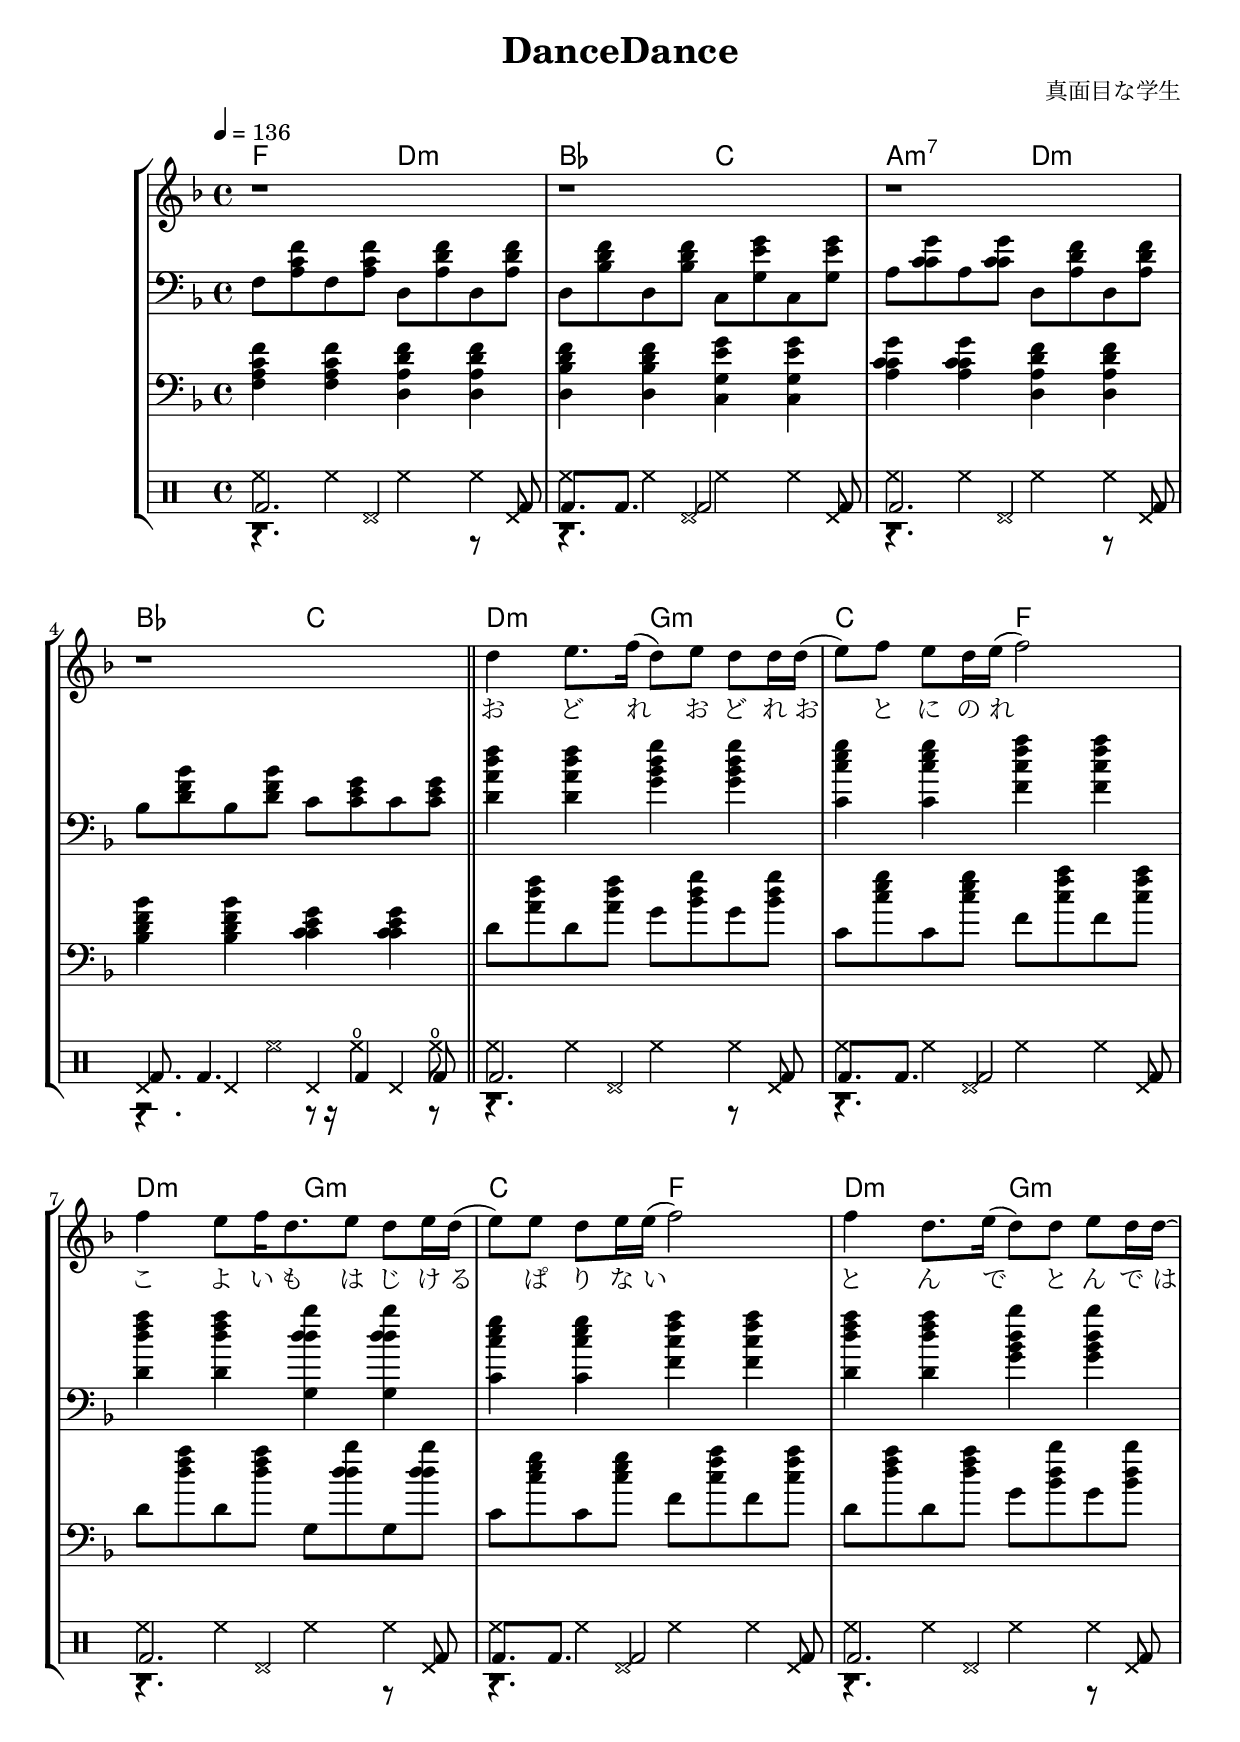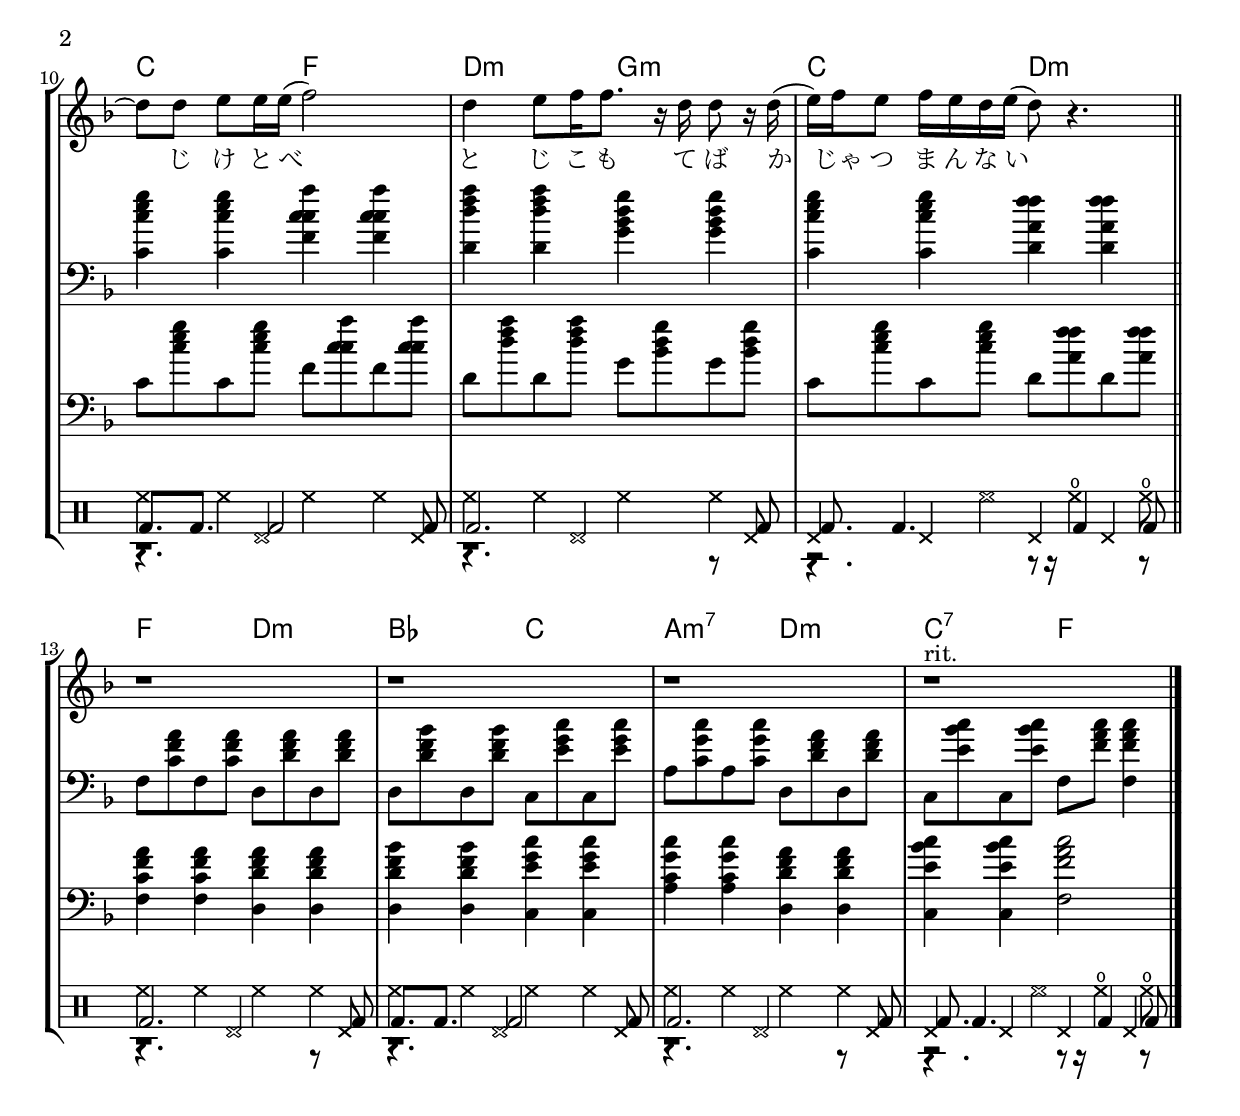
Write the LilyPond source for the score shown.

\version "2.12.1"

\header {
	title = \markup {DanceDance}
	composer = \markup \center-column {真面目な学生}
}

harmony = \chordmode {
	f2 d:m bes c a:min7 d:m bes c 

	d:m g:m c f d:m g:m c f d:m g:m c f d:m g:m c d:m 

	f d:m bes c a:min7 d:m c:7 f 
}

melody = {
	\key f \major
	\tempo 4 = 136
	r1 | r1 | r1 | r1   
	\set Staff.midiInstrument = #"fss0.39"
	 d''4  e''8.  f''16  (d''8)  e''8  d''8  d''16  d''16 
	(e''8)  f''8  e''8  d''16  e''16  (f''2) 
	f''4  e''8  f''16  d''8.  e''8  d''8  e''16  d''16 
	(e''8)  e''8  d''8  e''16  e''16  (f''2) 
	f''4  d''8.  e''16  (d''8)  d''8  e''8  d''16  d''16~ 
	d''8  d''8  e''8  e''16  e''16  (f''2) 
	d''4  e''8  f''16  f''8.  r16  d''16  d''8  r16  d''16 
	(e''16)  f''16  e''8  f''16  e''16  d''16  e''16  (d''8)  	r4. 	r1 | r1 | r1 | r1^"rit." \bar "|."
}

words = \lyricmode {
	
	お  ど  れ  お  ど  れ  お  と  に  の  れ  こ  よ  い  も  は  じ  け  る  ぱ  り  な  い  と  ん  で  と  ん  で  は  じ  け  と  べ  と  じ  こ  も  て  ば  か  じゃ  つ  ま  ん  な  い  
	
}

tempochange = {
	\tempo 4 = 136
	r1 | r1 | r1 | r1 \bar "||"
	\tempo 4 = 136
	r1 | r1 | r1 | r1 | r1 | r1 | r1 | r1 \bar "||"
	\tempo 4 = 136
	r1 | r1 | r1 | \tempo 4 = 102 r2 \tempo 4 = 90 r2 \bar "|."
}

mainacc = {
	\clef bass
	\set Staff.midiInstrument = #"Lead 2 (sawtooth)"
	\key f \major
	\tempo 4 = 136
	f8 <a c' f'> f <a c' f'>
	d8 <a d' f'> d <a d' f'>
	d8 <bes d' f'> d <bes d' f'>
	c8 <g e' g'> c <g e' g'>
	a8 <c' c' g'> a <c' c' g'>
	d8 <a d' f'> d <a d' f'>
	bes8 <d' f' bes'> bes <d' f' bes'>
	c'8 <c' e' g'> c' <c' e' g'>
	\bar "||"

	\set Staff.midiInstrument = #"Synth Drum"
	<d' a' d'' f''>4 <d' a' d'' f''>4
	<g' bes' d'' g''>4 <g' bes' d'' g''>4
	<c' c'' e'' g''>4 <c' c'' e'' g''>4
	<f' c'' f'' a''>4 <f' c'' f'' a''>4
	<d' d'' f'' a''>4 <d' d'' f'' a''>4
	<g d'' d'' bes''>4 <g d'' d'' bes''>4
	<c' c'' e'' g''>4 <c' c'' e'' g''>4
	<f' c'' f'' a''>4 <f' c'' f'' a''>4
	<d' d'' f'' a''>4 <d' d'' f'' a''>4
	<g' bes' d'' bes''>4 <g' bes' d'' bes''>4
	<c' c'' e'' g''>4 <c' c'' e'' g''>4
	<f' c'' c'' a''>4 <f' c'' c'' a''>4
	<d' d'' f'' a''>4 <d' d'' f'' a''>4
	<g' bes' d'' g''>4 <g' bes' d'' g''>4
	<c' c'' e'' g''>4 <c' c'' e'' g''>4
	<d' a' f'' f''>4 <d' a' f'' f''>4
	\bar "||"

	\set Staff.midiInstrument = #"Lead 2 (sawtooth)"
	f8 <c' f' a'> f <c' f' a'>
	d8 <d' f' a'> d <d' f' a'>
	d8 <d' f' bes'> d <d' f' bes'>
	c8 <e' g' c''> c <e' g' c''>
	a8 <c' g' c''> a <c' g' c''>
	d8 <d' f' a'> d <d' f' a'>
	c8 <e' bes' c''> c <e' bes' c''>
	f8 <f' a' c''>8 <f f' a' c''>4
	\bar "|."
}

subacc = {
	\clef bass
	\set Staff.midiInstrument = #"FX 5 (brightness)"
	\key f \major
	\tempo 4 = 136
	<f a c' f'>4 <f a c' f'>4
	<d a d' f'>4 <d a d' f'>4
	<d bes d' f'>4 <d bes d' f'>4
	<c g e' g'>4 <c g e' g'>4
	<a c' c' g'>4 <a c' c' g'>4
	<d a d' f'>4 <d a d' f'>4
	<bes d' f' bes'>4 <bes d' f' bes'>4
	<c' c' e' g'>4 <c' c' e' g'>4
	\bar "||"

	\set Staff.midiInstrument = #"Synth Bass 2"
	d'8 <a' d'' f''> d' <a' d'' f''>
	g'8 <bes' d'' g''> g' <bes' d'' g''>
	c'8 <c'' e'' g''> c' <c'' e'' g''>
	f'8 <c'' f'' a''> f' <c'' f'' a''>
	d'8 <d'' f'' a''> d' <d'' f'' a''>
	g8 <d'' d'' bes''> g <d'' d'' bes''>
	c'8 <c'' e'' g''> c' <c'' e'' g''>
	f'8 <c'' f'' a''> f' <c'' f'' a''>
	d'8 <d'' f'' a''> d' <d'' f'' a''>
	g'8 <bes' d'' bes''> g' <bes' d'' bes''>
	c'8 <c'' e'' g''> c' <c'' e'' g''>
	f'8 <c'' c'' a''> f' <c'' c'' a''>
	d'8 <d'' f'' a''> d' <d'' f'' a''>
	g'8 <bes' d'' g''> g' <bes' d'' g''>
	c'8 <c'' e'' g''> c' <c'' e'' g''>
	d'8 <a' f'' f''> d' <a' f'' f''>
	\bar "||"

	\set Staff.midiInstrument = #"FX 5 (brightness)"
	<f c' f' a'>4 <f c' f' a'>4
	<d d' f' a'>4 <d d' f' a'>4
	<d d' f' bes'>4 <d d' f' bes'>4
	<c e' g' c''>4 <c e' g' c''>4
	<a c' g' c''>4 <a c' g' c''>4
	<d d' f' a'>4 <d d' f' a'>4
	<c e' bes' c''>4 <c e' bes' c''>4
	<f f' a' c''>2
	\bar "|."
}

percA = {
	\drummode {
	r1  |r1  |r1  |r2 r8 hho4 hho8  \bar "||"
	r1  |r1  |r1  |r1  |r1  |r1  |r1  |r2 r8 hho4 hho8  \bar "||"
	r1  |r1  |r1  |r2 r8 hho4 hho8  \bar "|."
	}
}

percB = {
	\drummode {
	r4. hhp2 hhp8  |r4. hhp2 hhp8  |r4. hhp2 hhp8  |hhp4 hhp4 hhp4 hhp4  \bar "||"
	r4. hhp2 hhp8  |r4. hhp2 hhp8  |r4. hhp2 hhp8  |r4. hhp2 hhp8  |r4. hhp2 hhp8  |r4. hhp2 hhp8  |r4. hhp2 hhp8  |hhp4 hhp4 hhp4 hhp4  \bar "||"
	r4. hhp2 hhp8  |r4. hhp2 hhp8  |r4. hhp2 hhp8  |hhp4 hhp4 hhp4 hhp4  \bar "|."
	}
}

percC = {
	\drummode {
	hh4 hh4 hh4 hh4  |hh4 hh4 hh4 hh4  |hh4 hh4 hh4 hh4  |r4. hh2 r8  \bar "||"
	hh4 hh4 hh4 hh4  |hh4 hh4 hh4 hh4  |hh4 hh4 hh4 hh4  |hh4 hh4 hh4 hh4  |hh4 hh4 hh4 hh4  |hh4 hh4 hh4 hh4  |hh4 hh4 hh4 hh4  |r4. hh2 r8  \bar "||"
	hh4 hh4 hh4 hh4  |hh4 hh4 hh4 hh4  |hh4 hh4 hh4 hh4  |r4. hh2 r8  \bar "|."
	}
}

percD = {
	\drummode {
	bd2. r8 bd8  |bd8. bd8. bd2 bd8  |bd2. r8 bd8  |bd8. bd4. r16 bd4 bd8  \bar "||"
	bd2. r8 bd8  |bd8. bd8. bd2 bd8  |bd2. r8 bd8  |bd8. bd8. bd2 bd8  |bd2. r8 bd8  |bd8. bd8. bd2 bd8  |bd2. r8 bd8  |bd8. bd4. r16 bd4 bd8  \bar "||"
	bd2. r8 bd8  |bd8. bd8. bd2 bd8  |bd2. r8 bd8  |bd8. bd4. r16 bd4 bd8  \bar "|."
	}
}

\score {
	<<
		\new StaffGroup <<
			\new ChordNames {\harmony}
			\new Voice = "melody" {\melody}
			\new Lyrics \lyricsto "melody" \words
			\new Staff = "mainacc" {\mainacc}
			\new Staff = "subacc" {\subacc}
			\new DrumStaff <<
				\new DrumVoice {\percA}
				\new DrumVoice {\percB}
				\new DrumVoice {\percC}
				\new DrumVoice {\percD}
			>>
		>>
	>>
	\layout { }
}
